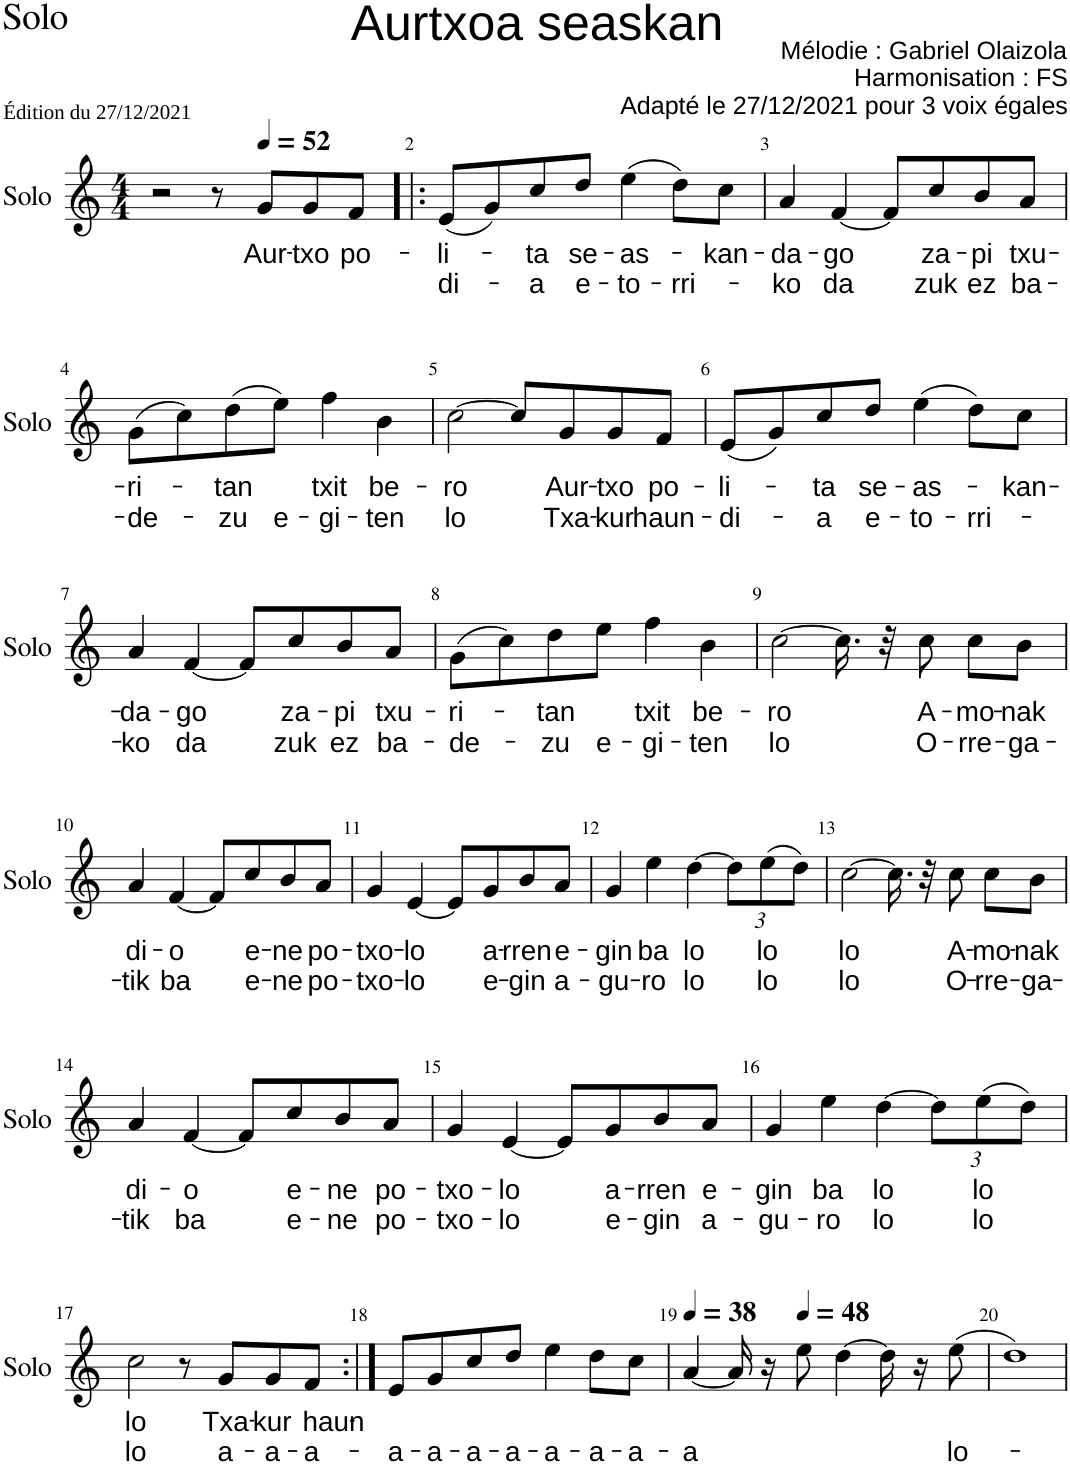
**kern	**text	**text
*part1	*part1	*part1
*staff1	*staff1	*staff1
*I"Solo	*	*
*I'Solo	*	*
*clefG2	*	*
*k[]	*	*
*M4/4	*	*
=1	=1	=1
2r	.	.
8r	.	.
*MM52	*	*
!	!LO:LY:b	!
8g/L	Aur-	.
!	!LO:LY:b	!
8g/	-txo	.
!	!LO:LY:b	!
8f/J	po-	.
=2!|:	=2!|:	=2!|:
!	!LO:LY:b	!LO:LY:b
(8e/L	-li-	di-
8g/)	.	.
!	!LO:LY:b	!LO:LY:b
8cc/	-ta	-a
!	!LO:LY:b	!LO:LY:b
8dd/J	se-	e-
!	!LO:LY:b	!LO:LY:b
(4ee\	-as-	-to-
!	!	!LO:LY:b
8dd\L)	.	-rri-
!	!LO:LY:b	!
8cc\J	-kan-	.
=3	=3	=3
!	!LO:LY:b	!LO:LY:b
4a/	-da-	-ko
!	!LO:LY:b	!LO:LY:b
[4f/	-go	da
8f/L]	.	.
!	!LO:LY:b	!LO:LY:b
8cc/	za-	zuk
!	!LO:LY:b	!LO:LY:b
8b/	-pi	ez
!	!LO:LY:b	!LO:LY:b
8a/J	txu-	ba-
!!LO:LB:g=z
=4	=4	=4
!	!LO:LY:b	!LO:LY:b
(8g\L	-ri-	-de-
8cc\)	.	.
!	!LO:LY:b	!LO:LY:b
(8dd\	-tan	-zu
!	!	!LO:LY:b
8ee\J)	.	e-
!	!LO:LY:b	!LO:LY:b
4ff\	txit	-gi-
!	!LO:LY:b	!LO:LY:b
4b\	be-	-ten
=5	=5	=5
!	!LO:LY:b	!LO:LY:b
[2cc\	-ro	lo
8cc/L]	.	.
!	!LO:LY:b	!LO:LY:b
8g/	Aur-	Txa-
!	!LO:LY:b	!LO:LY:b
8g/	-txo	-kur
!	!LO:LY:b	!LO:LY:b
8f/J	po-	haun-
=6	=6	=6
!	!LO:LY:b	!LO:LY:b
(8e/L	-li-	-di-
8g/)	.	.
!	!LO:LY:b	!LO:LY:b
8cc/	-ta	-a
!	!LO:LY:b	!LO:LY:b
8dd/J	se-	e-
!	!LO:LY:b	!LO:LY:b
(4ee\	-as-	-to-
!	!	!LO:LY:b
8dd\L)	.	-rri-
!	!LO:LY:b	!
8cc\J	-kan-	.
!!LO:LB:g=z
=7	=7	=7
!	!LO:LY:b	!LO:LY:b
4a/	-da-	-ko
!	!LO:LY:b	!LO:LY:b
[4f/	-go	da
8f/L]	.	.
!	!LO:LY:b	!LO:LY:b
8cc/	za-	zuk
!	!LO:LY:b	!LO:LY:b
8b/	-pi	ez
!	!LO:LY:b	!LO:LY:b
8a/J	txu-	ba-
=8	=8	=8
!	!LO:LY:b	!LO:LY:b
(8g\L	-ri-	-de-
8cc\)	.	.
!	!LO:LY:b	!LO:LY:b
8dd\	-tan	-zu
!	!	!LO:LY:b
8ee\J	.	e-
!	!LO:LY:b	!LO:LY:b
4ff\	txit	-gi-
!	!LO:LY:b	!LO:LY:b
4b\	be-	-ten
=9	=9	=9
!	!LO:LY:b	!LO:LY:b
[2cc\	-ro	lo
16.cc\]	.	.
32r	.	.
!	!LO:LY:b	!LO:LY:b
8cc\	A-	O-
!	!LO:LY:b	!LO:LY:b
8cc\L	-mo-	-rre-
!	!LO:LY:b	!LO:LY:b
8b\J	-nak	-ga-
!!LO:LB:g=z
=10	=10	=10
!	!LO:LY:b	!LO:LY:b
4a/	di-	-tik
!	!LO:LY:b	!LO:LY:b
[4f/	-o	ba
8f/L]	.	.
!	!LO:LY:b	!LO:LY:b
8cc/	e-	e-
!	!LO:LY:b	!LO:LY:b
8b/	-ne	-ne
!	!LO:LY:b	!LO:LY:b
8a/J	po-	po-
=11	=11	=11
!	!LO:LY:b	!LO:LY:b
4g/	-txo-	-txo-
!	!LO:LY:b	!LO:LY:b
[4e/	-lo	-lo
8e/L]	.	.
!	!LO:LY:b	!LO:LY:b
8g/	a-	e-
!	!LO:LY:b	!LO:LY:b
8b/	-rren	-gin
!	!LO:LY:b	!LO:LY:b
8a/J	e-	a-
=12	=12	=12
!	!LO:LY:b	!LO:LY:b
4g/	-gin	-gu-
!	!LO:LY:b	!LO:LY:b
4ee\	ba	-ro
!	!LO:LY:b	!LO:LY:b
[4dd\	lo	lo
*Xbrackettup	*	*
12dd\L]	.	.
!	!LO:LY:b	!LO:LY:b
(12ee\	lo	lo
12dd\J)	.	.
=13	=13	=13
!	!LO:LY:b	!LO:LY:b
[2cc\	lo	lo
16.cc\]	.	.
32r	.	.
!	!LO:LY:b	!LO:LY:b
8cc\	A-	O-
!	!LO:LY:b	!LO:LY:b
8cc\L	-mo-	-rre-
!	!LO:LY:b	!LO:LY:b
8b\J	-nak	-ga-
!!LO:LB:g=z
=14	=14	=14
!	!LO:LY:b	!LO:LY:b
4a/	di-	-tik
!	!LO:LY:b	!LO:LY:b
[4f/	-o	ba
8f/L]	.	.
!	!LO:LY:b	!LO:LY:b
8cc/	e-	e-
!	!LO:LY:b	!LO:LY:b
8b/	-ne	-ne
!	!LO:LY:b	!LO:LY:b
8a/J	po-	po-
=15	=15	=15
!	!LO:LY:b	!LO:LY:b
4g/	-txo-	-txo-
!	!LO:LY:b	!LO:LY:b
[4e/	-lo	-lo
8e/L]	.	.
!	!LO:LY:b	!LO:LY:b
8g/	a-	e-
!	!LO:LY:b	!LO:LY:b
8b/	-rren	-gin
!	!LO:LY:b	!LO:LY:b
8a/J	e-	a-
=16	=16	=16
!	!LO:LY:b	!LO:LY:b
4g/	-gin	-gu-
!	!LO:LY:b	!LO:LY:b
4ee\	ba	-ro
!	!LO:LY:b	!LO:LY:b
[4dd\	lo	lo
12dd\L]	.	.
!	!LO:LY:b	!LO:LY:b
(12ee\	lo	lo
12dd\J)	.	.
!!LO:LB:g=z
=17	=17	=17
!	!LO:LY:b	!LO:LY:b
2cc\	lo	lo
8r	.	.
!	!LO:LY:b	!LO:LY:b
8g/L	Txa-	a-
!	!LO:LY:b	!LO:LY:b
8g/	-kur	-a-
!	!LO:LY:b	!LO:LY:b
8f/J	haun-	-a-
=18:|!	=18:|!	=18:|!
!	!	!LO:LY:b
8e/L	.	-a-
!	!	!LO:LY:b
8g/	.	-a-
!	!	!LO:LY:b
8cc/	.	-a-
!	!	!LO:LY:b
8dd/J	.	-a-
!	!	!LO:LY:b
4ee\	.	-a-
!	!	!LO:LY:b
8dd\L	.	-a-
!	!	!LO:LY:b
8cc\J	.	-a-
=19	=19	=19
*MM38	*	*
!	!	!LO:LY:b
[4a/	.	-a
16a/]	.	.
16r	.	.
*MM48	*	*
8ee\	.	.
[4dd\	.	.
16dd\]	.	.
16r	.	.
!	!	!LO:LY:b
(8ee\	.	lo-
=20	=20	=20
1dd)	.	.
=	=	=
*-	*-	*-
